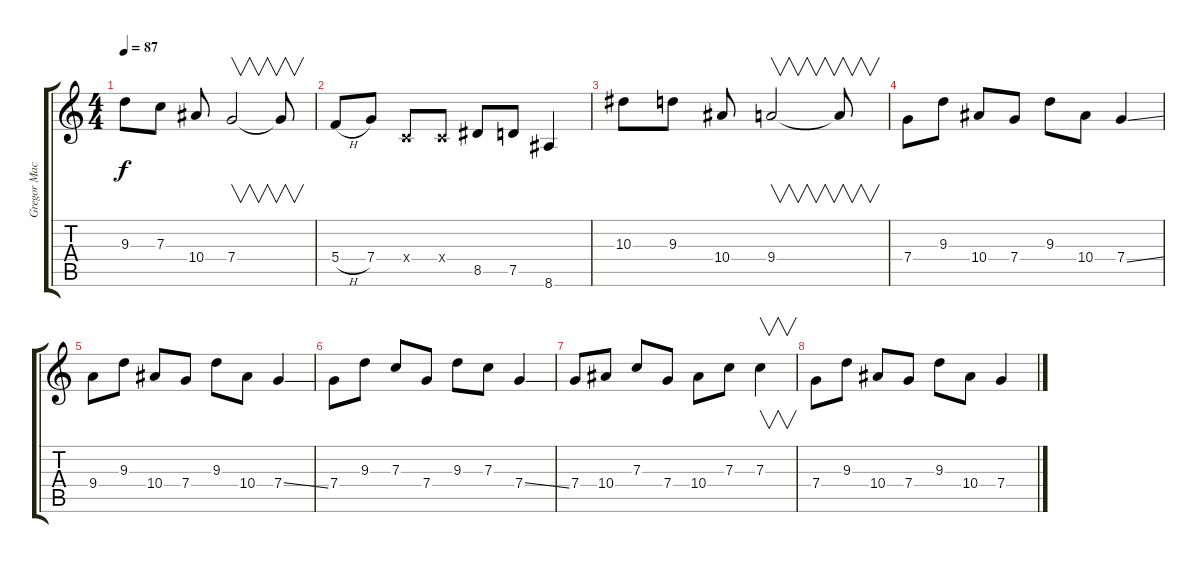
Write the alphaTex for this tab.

\track ("Gregor Mackintosh" "Gregor Mac") {instrument distortionguitar}
\staff {score tabs}
\tuning (D4 A3 F3 C3 G2 D2) {hide}
\ts (4 4)
\tempo 87
\clef g2
\ks c
9.3.8{dy f} 7.3.8 10.4.8 7.4.2{v} 7.4{t}.8{v} |
5.4{h}.8 7.4.8 0.4{x}.8 0.4{x}.8 8.5.8 7.5.8 8.6.4 |
10.3.8 9.3.8 10.4.8 9.4.2{v} 9.4{t}.8{v} |
7.4.8{volume 5 balance 8} 9.3.8 10.4.8 7.4.8 9.3.8 10.4.8 7.4{ss}.4 |
9.4.8 9.3.8 10.4.8 7.4.8 9.3.8 10.4.8 7.4{ss}.4 |
7.4.8 9.3.8 7.3.8 7.4.8 9.3.8 7.3.8 7.4{ss}.4 |
7.4.8 10.4.8 7.3.8 7.4.8 10.4.8 7.3.8 7.3.4{v} |
7.4.8 9.3.8 10.4.8 7.4.8 9.3.8 10.4.8 7.4{ss}.4
